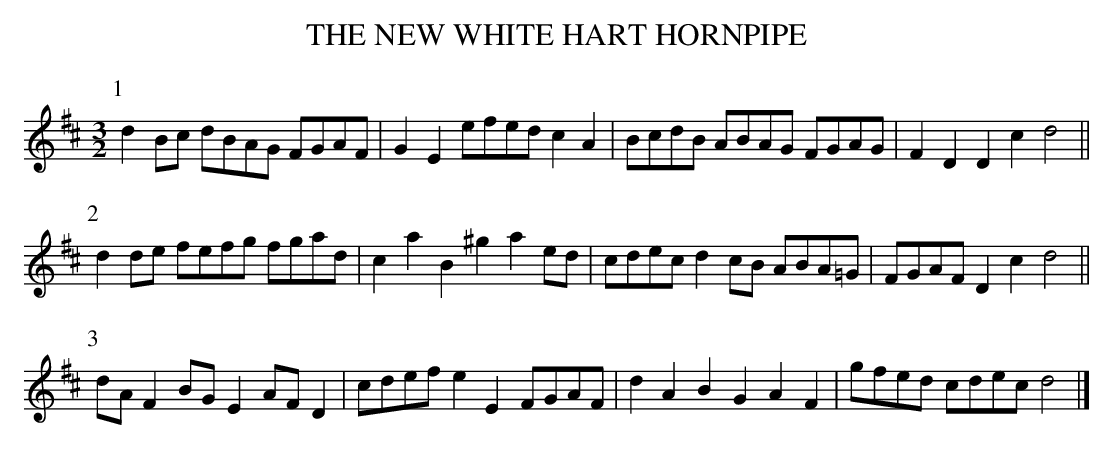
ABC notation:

X:1
T:THE NEW WHITE HART HORNPIPE
M:3/2
L:1/8
K:D
P:1
d2 Bc dBAG  FGAF | G2 E2 efed  c2 A2| BcdB  ABAG  FGAG  | F2 D2 D2 c2 d4 ||
P:2
d2 de fefg  fgad | c2 a2 B2^g2 a2 ed| cdec  d2 cB ABA=G | FGAF  D2 c2 d4 ||
P:3
dA F2 BG E2 AF D2| cdef  e2 E2 FGAF | d2 A2 B2 G2 A2 F2 | gfed  cdec  d4 |]
